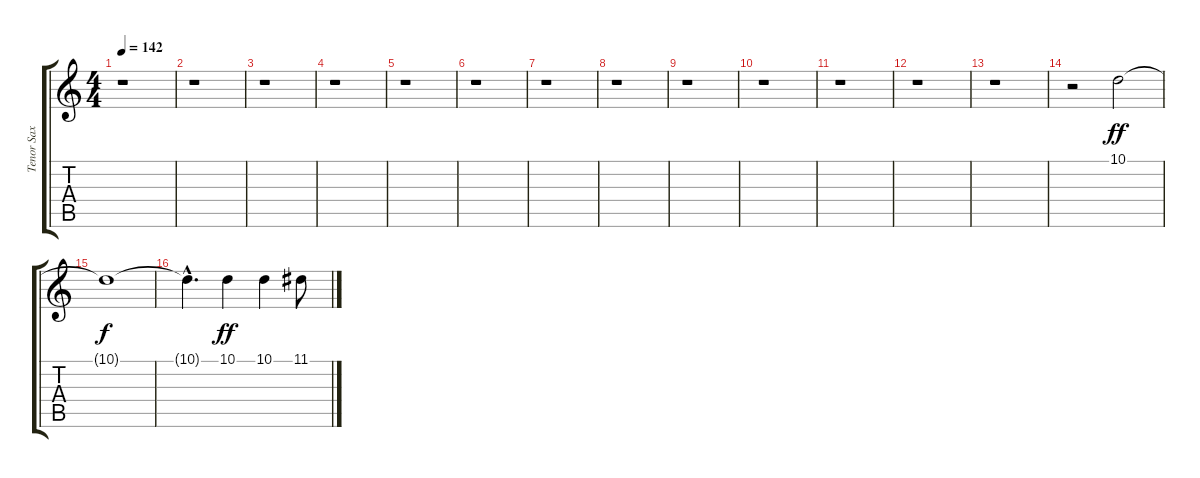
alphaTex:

\track ("Tenor Sax" "Tenor Sax") {instrument tenorsax}
\staff {score tabs}
\tuning (E4 B3 G3 D3 A2 E2) {hide}
\ts (4 4)
\tempo 142
\clef g2
\ks c
r.1{dy ff} |
r.1 |
r.1 |
r.1 |
r.1 |
r.1 |
r.1 |
r.1 |
r.1 |
r.1 |
r.1 |
r.1 |
r.1 |
r.2 10.1.2{volume 0} |
10.1{t}.1{dy f} |
10.1{hac t}.4{d} 10.1.4{dy ff volume 16} 10.1.4 11.1.8
